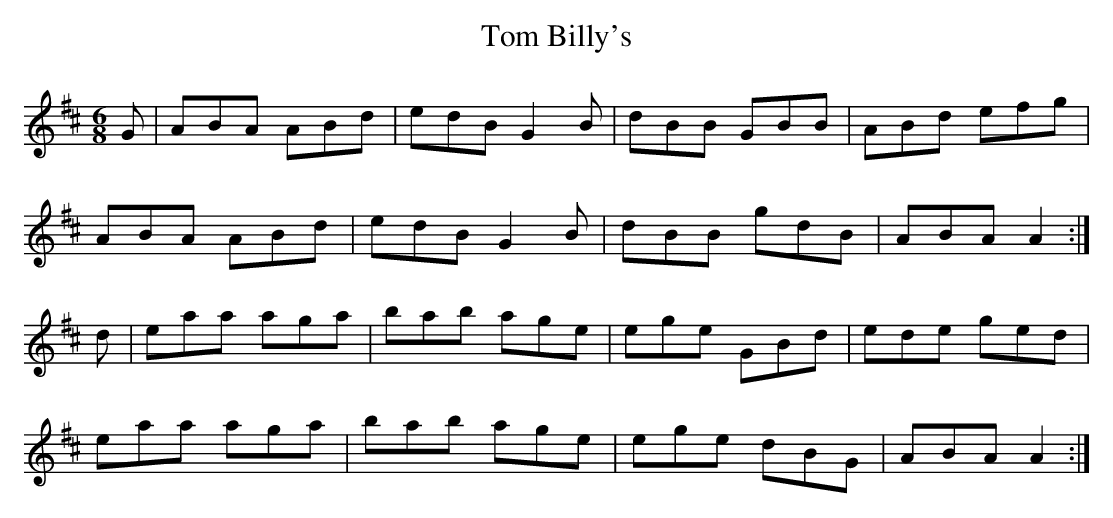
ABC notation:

X:1
T:Billy's, Tom
M:6/8
L:1/8
K:A Mixolydian
G|ABA ABd|edB G2B|dBB GBB|ABd efg|!
ABA ABd|edB G2B|dBB gdB|ABA A2:|!
d|eaa aga|bab age|ege GBd|ede ged|!
eaa aga|bab age|ege dBG|ABA A2:|!
